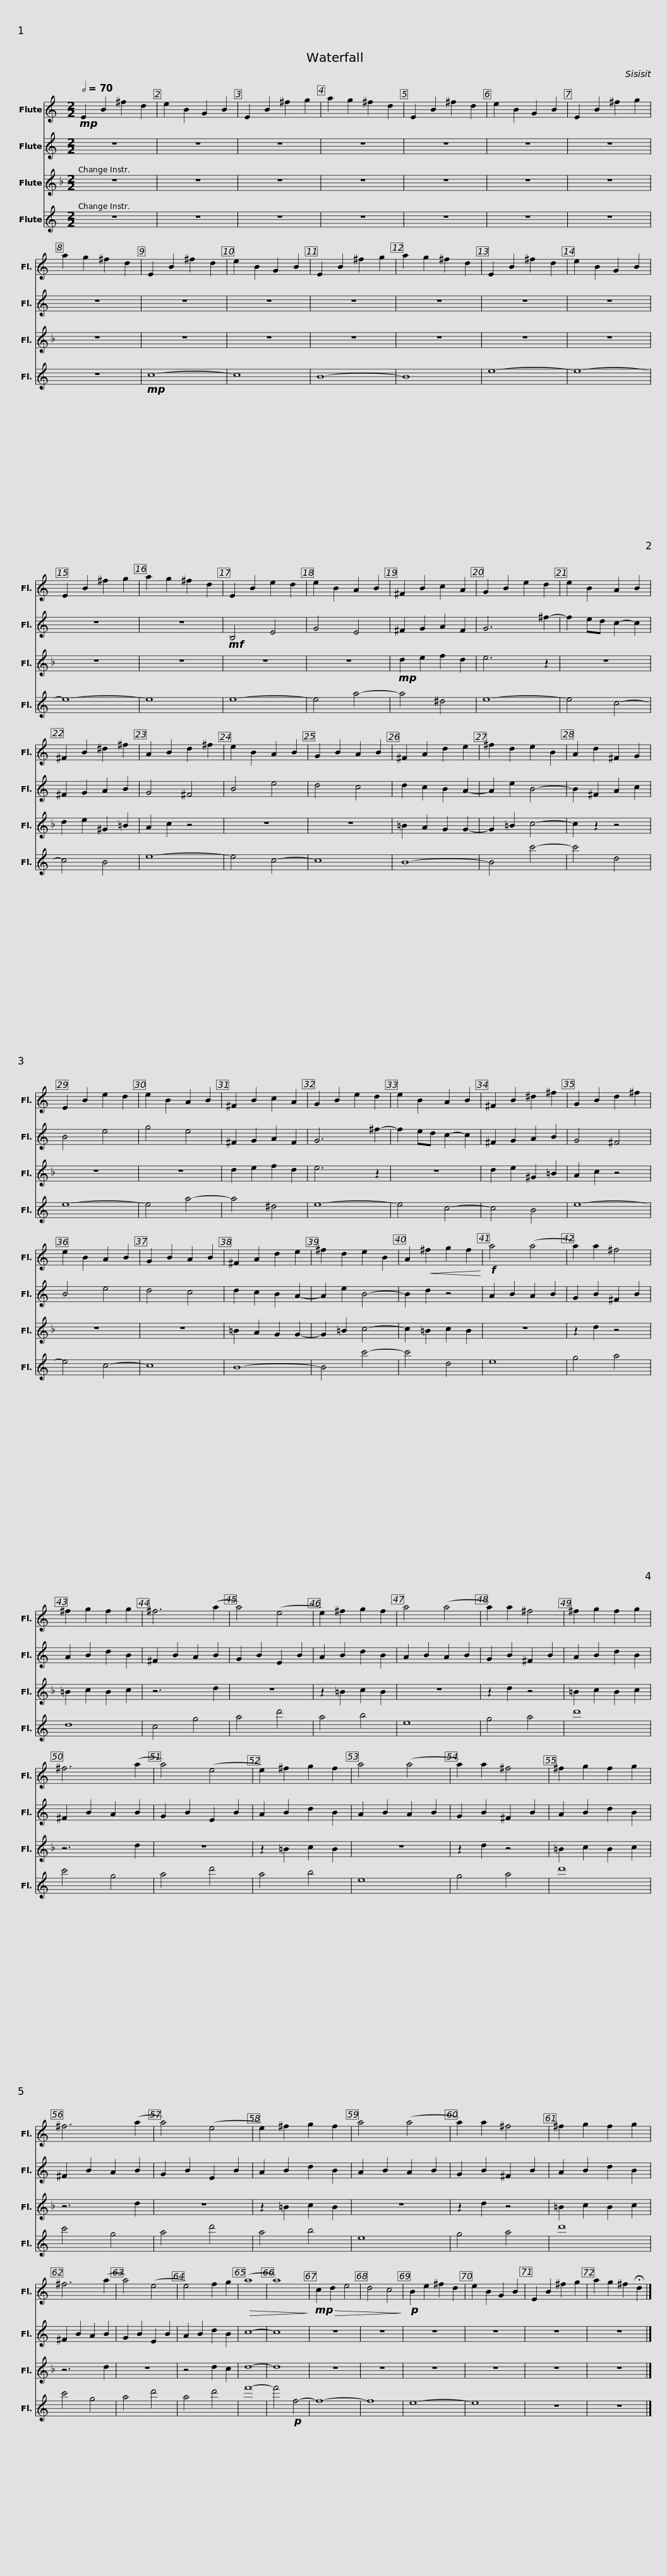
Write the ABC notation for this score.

X:1
%%score 1 2 3 4
L:1/8
Q:1/2=70
M:2/2
I:linebreak $
K:C
V:1 treble
V:2 treble
V:3 treble
V:4 treble
V:1
!mp! E2 B2 ^f2 d2 | e2 B2 G2 B2 | E2 B2 ^f2 g2 | a2 g2 ^f2 d2 | E2 B2 ^f2 d2 | %5
 e2 B2 G2 B2 | E2 B2 ^f2 g2 | a2 g2 ^f2 d2 |$ E2 B2 ^f2 d2 | e2 B2 G2 B2 | %10
 E2 B2 ^f2 g2 | a2 g2 ^f2 d2 | E2 B2 ^f2 d2 | e2 B2 G2 B2 | E2 B2 ^f2 g2 | %15
 a2 g2 ^f2 d2 |$ E2 B2 e2 d2 | e2 B2 A2 B2 | ^F2 B2 c2 A2 | G2 B2 e2 d2 | %20
 e2 B2 A2 B2 | ^F2 B2 ^d2 ^f2 | A2 B2 d2 ^f2 | e2 B2 A2 B2 |$ G2 B2 A2 B2 | %25
 ^F2 A2 d2 e2 | ^f2 d2 e2 B2 | A2 d2 ^F2 G2 | E2 B2 e2 d2 | e2 B2 A2 B2 | %30
 ^F2 B2 c2 A2 | G2 B2 e2 d2 |$ e2 B2 A2 B2 | ^F2 B2 ^d2 ^f2 | G2 B2 d2 ^f2 | %35
 e2 B2 A2 B2 | G2 B2 A2 B2 | ^F2 A2 d2 e2 | ^f2 d2 e2 B2 | A2!<(! ^f2 g2 f2!<)! |$ %40
!f! a4 (a4 | a2) a2 ^f4 | ^f2 g2 f2 g2 | ^f6 (a2 | a4) (e4 | %45
 e2) ^f2 g2 f2 | a4 (a4 | a2) a2 ^f4 |$ ^f2 g2 f2 g2 | ^f6 (a2 | %50
 a4) (e4 | e2) ^f2 g2 f2 | a4 (a4 | a2) a2 ^f4 | ^f2 g2 f2 g2 | %55
 ^f6 (a2 | a4) (e4 |$ e2) ^f2 g2 f2 | a4 (a4 | a2) a2 ^f4 | %60
 ^f2 g2 f2 g2 | ^f6 (a2 | a4) (e4 | e4) f2 g2 |!>(! (a8 | %65
 a8)!>)! |!mp! c2!>(! d2 e4 |$ d4 c4!>)! |!p! B2 e2 ^f2 d2 | e2 B2 G2 B2 | %70
 E2 B2 ^f2 g2 | a2 g2 ^f2 !fermata!d2 |] %72
V:2
 z8 | z8 | z8 | z8 | z8 | %5
 z8 | z8 | z8 |$ z8 | z8 | %10
 z8 | z8 | z8 | z8 | z8 | %15
 z8 |$!mf! B,4 E4 | G4 E4 | ^F2 G2 A2 F2 | G6 ^f2- | %20
 f2 ed c2- c2 | ^F2 G2 A2 B2 | G4 ^F4 | B4 e4 |$ d4 c4 | %25
 d2 c2 B2 A2- | A2 e2 B4- | B2 ^F2 A2 c2 | B4 e4 | g4 e4 | %30
 ^F2 G2 A2 F2 | G6 ^f2- |$ f2 ed c2- c2 | ^F2 G2 A2 B2 | G4 ^F4 | %35
 B4 e4 | d4 c4 | d2 c2 B2 A2- | A2 e2 B4- | B2 d2 z4 |$ %40
 A2 B2 A2 B2 | G2 B2 ^F2 B2 | A2 B2 d2 B2 | ^F2 B2 A2 B2 | G2 B2 E2 B2 | %45
 A2 B2 d2 B2 | A2 B2 A2 B2 | G2 B2 ^F2 B2 |$ A2 B2 d2 B2 | ^F2 B2 A2 B2 | %50
 G2 B2 E2 B2 | A2 B2 d2 B2 | A2 B2 A2 B2 | G2 B2 ^F2 B2 | A2 B2 d2 B2 | %55
 ^F2 B2 A2 B2 | G2 B2 E2 B2 |$ A2 B2 d2 B2 | A2 B2 A2 B2 | G2 B2 ^F2 B2 | %60
 A2 B2 d2 B2 | ^F2 B2 A2 B2 | G2 B2 E2 B2 | A2 B2 d2 B2 | c8- | %65
 c8 | z8 |$ z8 | z8 | z8 | %70
 z8 | z8 |] %72
V:3
[K:F] z8 | z8 | z8 | z8 | z8 | %5
 z8 | z8 | z8 |$ z8 | z8 | %10
 z8 | z8 | z8 | z8 | z8 | %15
 z8 |$ z8 | z8 |!mp! d2 e2 f2 d2 | e6 z2 | %20
 z8 | d2 e2 ^G2 =B2 | A2 c2 z4 | z8 |$ z8 | %25
 =B2 A2 G2 G2- | G2 =B2 c4- | c2 z2 z4 | z8 | z8 | %30
 d2 e2 f2 d2 | e6 z2 |$ z8 | d2 e2 ^G2 =B2 | A2 c2 z4 | %35
 z8 | z8 | =B2 A2 G2 G2- | G2 =B2 c4- | c2 =B2 c2 B2 |$ %40
 z8 | z2 d2 z4 | =B2 c2 B2 c2 | z6 d2 | z8 | %45
 z2 =B2 c2 B2 | z8 | z2 d2 z4 |$ =B2 c2 B2 c2 | z6 d2 | %50
 z8 | z2 =B2 c2 B2 | z8 | z2 d2 z4 | =B2 c2 B2 c2 | %55
 z6 d2 | z8 |$ z2 =B2 c2 B2 | z8 | z2 d2 z4 | %60
 =B2 c2 B2 c2 | z6 d2 | z8 | z4 d2 c2 | d8- | %65
 d8 | z8 |$ z8 | z8 | z8 | %70
 z8 | z8 |] %72
V:4
 z8 | z8 | z8 | z8 | z8 | %5
 z8 | z8 | z8 |$!mp! c8- | c8 | %10
 B8- | B8 | e8- | e8- | e8- | %15
 e8 |$ e8- | e4 a4- | a4 ^d4 | e8- | %20
 e4 c4- | c4 B4 | e8- | e4 c4- |$ c8 | %25
 B8- | B4 c'4- | c'4 d4 | e8- | e4 a4- | %30
 a4 ^d4 | e8- |$ e4 c4- | c4 B4 | e8- | %35
 e4 c4- | c8 | B8- | B4 c'4- | c'4 d4 |$ %40
 e8 | g4 a4 | d8 | c4 g4 | a4 d'4 | %45
 a4 b4 | e8 | g4 a4 |$ d'8 | c'4 g4 | %50
 a4 d'4 | a4 b4 | e8 | g4 a4 | d'8 | %55
 c'4 g4 | a4 d'4 |$ a4 b4 | e8 | g4 a4 | %60
 d'8 | c'4 g4 | a4 d'4 | a4 d'4 | f'8- | %65
 f'4!p! f4- | f8- |$ f8 | e8- | e8 | %70
 z8 | z8 |] %72
